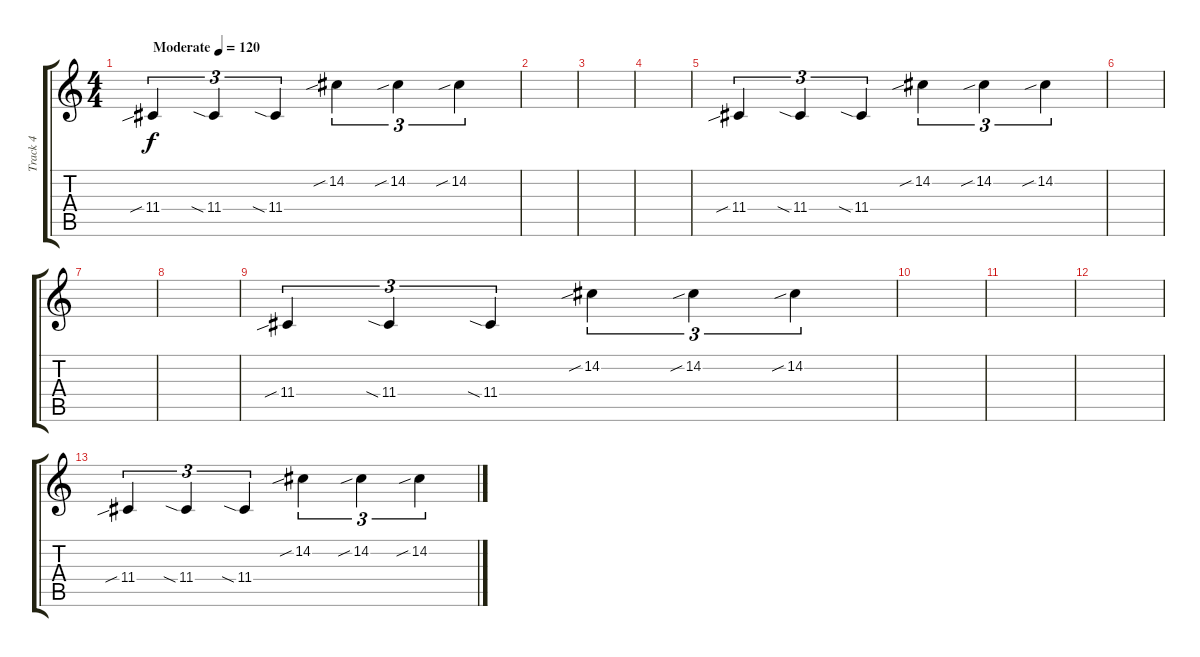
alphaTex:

\track ("Track 4" "Track 4") {instrument lead2sawtooth}
\staff {score tabs}
\tuning (E4 B3 G3 D3 A2 E2) {hide}
\ts (4 4)
\tempo (120 "Moderate")
\clef g2
\ks c
11.4{sib}.4{tu (3 2) dy f instrument lead2sawtooth} 11.4{sia}.4{tu (3 2)} 11.4{sia}.4{tu (3 2)} 14.2{sib}.4{tu (3 2)} 14.2{sib}.4{tu (3 2)} 14.2{sib}.4{tu (3 2)} |
|
|
|
11.4{sib}.4{tu (3 2)} 11.4{sia}.4{tu (3 2)} 11.4{sia}.4{tu (3 2)} 14.2{sib}.4{tu (3 2)} 14.2{sib}.4{tu (3 2)} 14.2{sib}.4{tu (3 2)} |
|
|
|
11.4{sib}.4{tu (3 2)} 11.4{sia}.4{tu (3 2)} 11.4{sia}.4{tu (3 2)} 14.2{sib}.4{tu (3 2)} 14.2{sib}.4{tu (3 2)} 14.2{sib}.4{tu (3 2)} |
|
|
|
11.4{sib}.4{tu (3 2)} 11.4{sia}.4{tu (3 2)} 11.4{sia}.4{tu (3 2)} 14.2{sib}.4{tu (3 2)} 14.2{sib}.4{tu (3 2)} 14.2{sib}.4{tu (3 2)}
